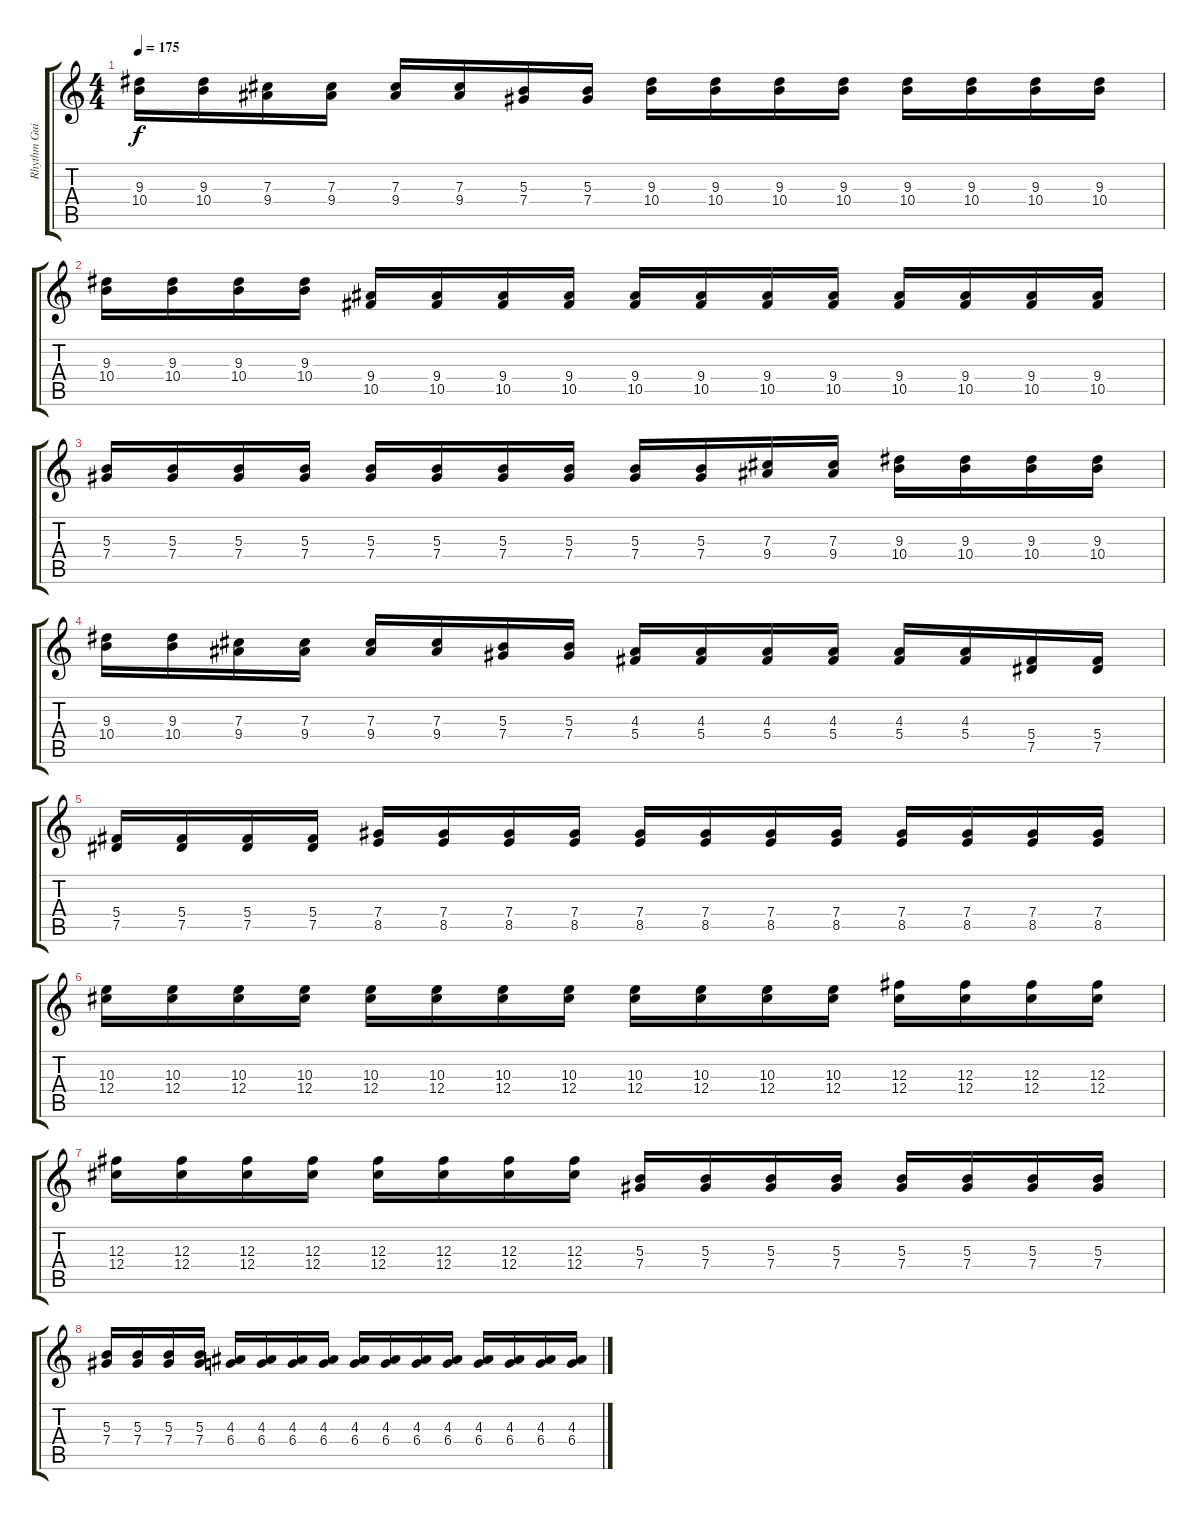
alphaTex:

\track ("Rhythm Guitar" "Rhythm Gui") {instrument distortionguitar}
\staff {score tabs}
\tuning (Eb4 Bb3 Gb3 Db3 Ab2 Eb2) {hide}
\ts (4 4)
\tempo 175
\clef g2
\ks c
(9.3 10.4).16{dy f} (9.3 10.4).16 (7.3 9.4).16 (7.3 9.4).16 (7.3 9.4).16 (7.3 9.4).16 (5.3 7.4).16 (5.3 7.4).16 (9.3 10.4).16 (9.3 10.4).16 (9.3 10.4).16 (9.3 10.4).16 (9.3 10.4).16 (9.3 10.4).16 (9.3 10.4).16 (9.3 10.4).16 |
(9.3 10.4).16 (9.3 10.4).16 (9.3 10.4).16 (9.3 10.4).16 (9.4 10.5).16 (9.4 10.5).16 (9.4 10.5).16 (9.4 10.5).16 (9.4 10.5).16 (9.4 10.5).16 (9.4 10.5).16 (9.4 10.5).16 (9.4 10.5).16 (9.4 10.5).16 (9.4 10.5).16 (9.4 10.5).16 |
(5.3 7.4).16 (5.3 7.4).16 (5.3 7.4).16 (5.3 7.4).16 (5.3 7.4).16 (5.3 7.4).16 (5.3 7.4).16 (5.3 7.4).16 (5.3 7.4).16 (5.3 7.4).16 (7.3 9.4).16 (7.3 9.4).16 (9.3 10.4).16 (9.3 10.4).16 (9.3 10.4).16 (9.3 10.4).16 |
(9.3 10.4).16 (9.3 10.4).16 (7.3 9.4).16 (7.3 9.4).16 (7.3 9.4).16 (7.3 9.4).16 (5.3 7.4).16 (5.3 7.4).16 (4.3 5.4).16 (4.3 5.4).16 (4.3 5.4).16 (4.3 5.4).16 (4.3 5.4).16 (4.3 5.4).16 (5.4 7.5).16 (5.4 7.5).16 |
(5.4 7.5).16 (5.4 7.5).16 (5.4 7.5).16 (5.4 7.5).16 (7.4 8.5).16 (7.4 8.5).16 (7.4 8.5).16 (7.4 8.5).16 (7.4 8.5).16 (7.4 8.5).16 (7.4 8.5).16 (7.4 8.5).16 (7.4 8.5).16 (7.4 8.5).16 (7.4 8.5).16 (7.4 8.5).16 |
(10.3 12.4).16 (10.3 12.4).16 (10.3 12.4).16 (10.3 12.4).16 (10.3 12.4).16 (10.3 12.4).16 (10.3 12.4).16 (10.3 12.4).16 (10.3 12.4).16 (10.3 12.4).16 (10.3 12.4).16 (10.3 12.4).16 (12.3 12.4).16 (12.3 12.4).16 (12.3 12.4).16 (12.3 12.4).16 |
(12.3 12.4).16 (12.3 12.4).16 (12.3 12.4).16 (12.3 12.4).16 (12.3 12.4).16 (12.3 12.4).16 (12.3 12.4).16 (12.3 12.4).16 (5.3 7.4).16 (5.3 7.4).16 (5.3 7.4).16 (5.3 7.4).16 (5.3 7.4).16 (5.3 7.4).16 (5.3 7.4).16 (5.3 7.4).16 |
(5.3 7.4).16 (5.3 7.4).16 (5.3 7.4).16 (5.3 7.4).16 (4.3 6.4).16 (4.3 6.4).16 (4.3 6.4).16 (4.3 6.4).16 (4.3 6.4).16 (4.3 6.4).16 (4.3 6.4).16 (4.3 6.4).16 (4.3 6.4).16 (4.3 6.4).16 (4.3 6.4).16 (4.3 6.4).16
